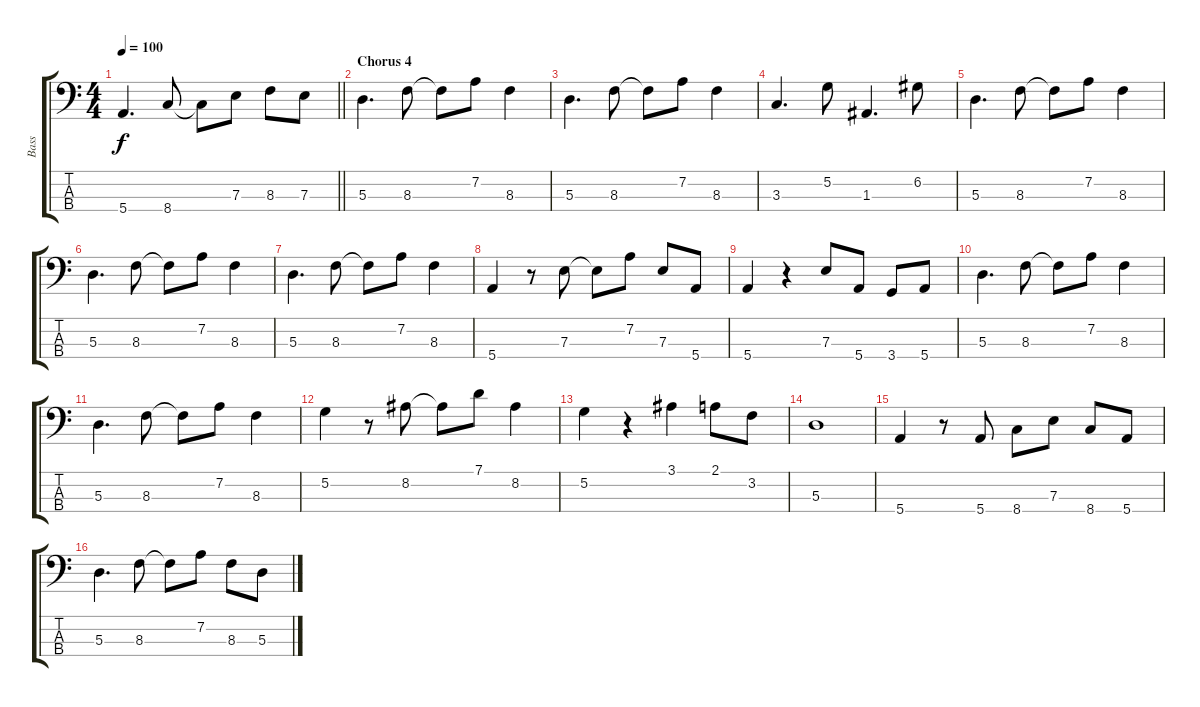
\track ("Bass" "Bass") {instrument electricbassfinger}
\staff {score tabs}
\tuning (G2 D2 A1 E1) {hide}
\ts (4 4)
\tempo 100
\clef f4
\barLineRight lightlight
\ks c
5.4.4{d dy f} 8.4.8 8.4{t}.8 7.3.8 8.3.8 7.3.8 |
\section ("" "Chorus 4")
5.3.4{d} 8.3.8 8.3{t}.8 7.2.8 8.3.4 |
5.3.4{d} 8.3.8 8.3{t}.8 7.2.8 8.3.4 |
3.3.4{d} 5.2.8 1.3.4{d} 6.2.8 |
5.3.4{d} 8.3.8 8.3{t}.8 7.2.8 8.3.4 |
5.3.4{d} 8.3.8 8.3{t}.8 7.2.8 8.3.4 |
5.3.4{d} 8.3.8 8.3{t}.8 7.2.8 8.3.4 |
5.4.4 r.8 7.3.8 7.3{t}.8 7.2.8 7.3.8 5.4.8 |
5.4.4 r.4 7.3.8 5.4.8 3.4.8 5.4.8 |
5.3.4{d} 8.3.8 8.3{t}.8 7.2.8 8.3.4 |
5.3.4{d} 8.3.8 8.3{t}.8 7.2.8 8.3.4 |
5.2.4 r.8 8.2.8 8.2{t}.8 7.1.8 8.2.4 |
5.2.4 r.4 3.1.4 2.1.8 3.2.8 |
5.3.1 |
5.4.4 r.8 5.4.8 8.4.8 7.3.8 8.4.8 5.4.8 |
5.3.4{d} 8.3.8 8.3{t}.8 7.2.8 8.3.8 5.3.8
